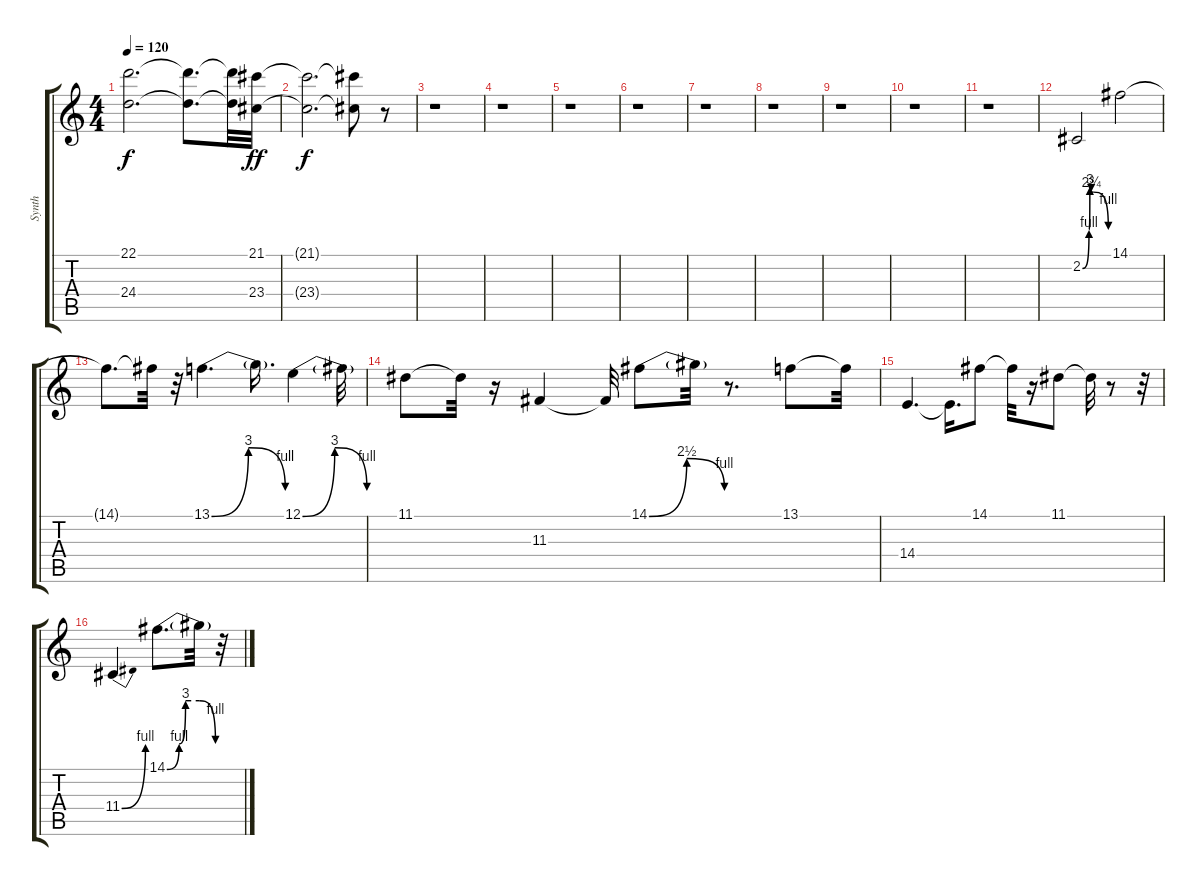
\track ("Synth" "Synth") {instrument synthstrings1}
\staff {score tabs}
\tuning (E4 B3 G3 D3 A2 D2) {hide}
\ts (4 4)
\tempo 120
\clef g2
\ks c
(22.1{t} 24.4{t}).2{d dy f} (22.1{t} 24.4{t}).8{d} (22.1{t} 24.4{t}).32 (21.1 23.4).32{dy ff} |
(21.1{t} 23.4{t}).2{d dy f} (21.1{t} 23.4{t}).8 r.8 |
r.1 |
r.1 |
r.1 |
r.1 |
r.1 |
r.1 |
r.1 |
r.1 |
r.1 |
2.2{be (custom 0 0 15 4 17 12 20 11 25 11 60 4)}.2 14.1.2 |
14.1{t}.8{d} 14.1{t}.32 r.32 13.1{be (bendrelease 0 0 15 12 15 12 60 4)}.4{d} 13.1{t}.16{d} 12.1{be (bendrelease 0 0 15 12 15 12 60 4)}.4 12.1{t}.32 |
11.1.8 11.1{t}.32 r.16 11.3.4 11.3{t}.32 14.1{be (bendrelease 0 0 15 10 15 10 60 4)}.8 14.1{t}.32 r.8{d} 13.1.8 13.1{t}.32 |
14.4.4{d} 14.4{t}.16{d} 14.1.8 14.1{t}.32 r.16 11.1.8 11.1{t}.32 r.8 r.32 |
11.4{be (bend 0 0 60 4)}.4 14.1{be (custom 0 0 15 4 23 12 26 12 30 12 40 12 60 4)}.8{d} 14.1{t}.32 r.32
